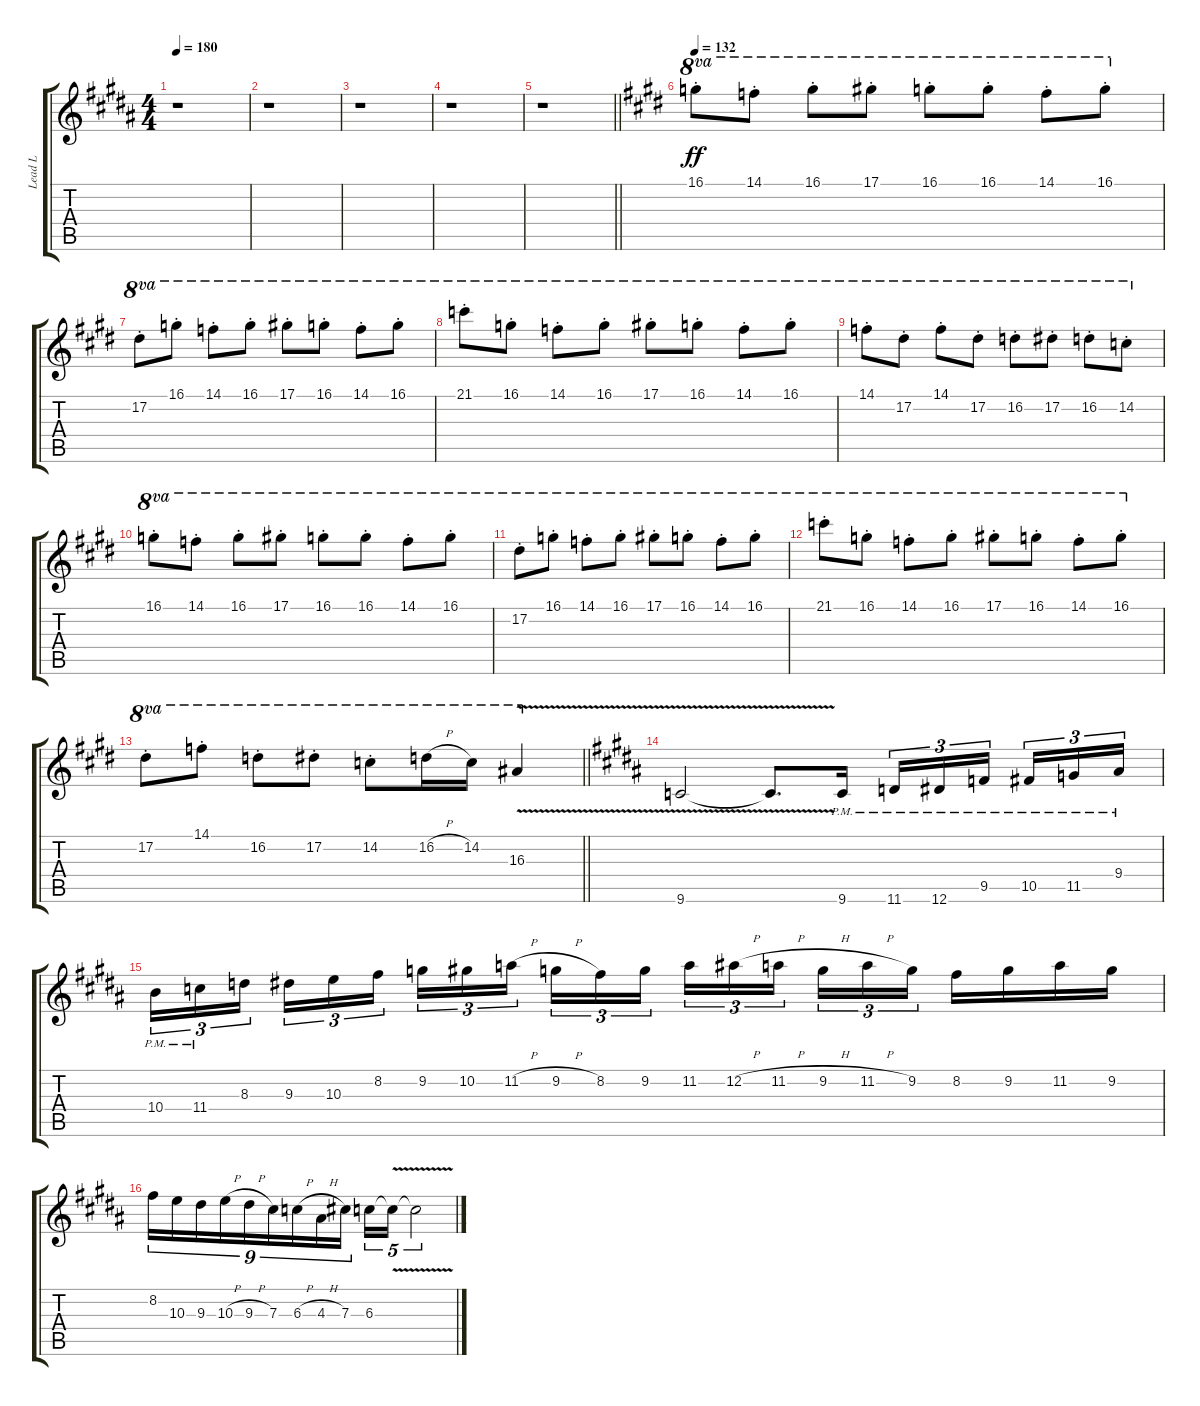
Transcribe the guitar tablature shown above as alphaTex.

\track ("Lead L" "Lead L") {instrument distortionguitar}
\staff {score tabs}
\tuning (Eb4 Bb3 Gb3 Db3 Ab2 Eb2) {hide}
\ts (4 4)
\tempo 180
\clef g2
\ks b
r.1{dy f} |
r.1 |
r.1 |
r.1 |
\barLineRight lightlight
r.1 |
\tempo 132
\ks e
16.1{st}.8{ot 8va dy ff} 14.1{st}.8{ot 8va} 16.1{st}.8{ot 8va} 17.1{st}.8{ot 8va} 16.1{st}.8{ot 8va} 16.1{st}.8{ot 8va} 14.1{st}.8{ot 8va} 16.1{st}.8{ot 8va} |
17.2{st}.8{ot 8va} 16.1{st}.8{ot 8va} 14.1{st}.8{ot 8va} 16.1{st}.8{ot 8va} 17.1{st}.8{ot 8va} 16.1{st}.8{ot 8va} 14.1{st}.8{ot 8va} 16.1{st}.8{ot 8va} |
21.1{st}.8{ot 8va} 16.1{st}.8{ot 8va} 14.1{st}.8{ot 8va} 16.1{st}.8{ot 8va} 17.1{st}.8{ot 8va} 16.1{st}.8{ot 8va} 14.1{st}.8{ot 8va} 16.1{st}.8{ot 8va} |
14.1{st}.8{ot 8va} 17.2{st}.8{ot 8va} 14.1{st}.8{ot 8va} 17.2{st}.8{ot 8va} 16.2{st}.8{ot 8va} 17.2{st}.8{ot 8va} 16.2{st}.8{ot 8va} 14.2{st}.8{ot 8va} |
16.1{st}.8{ot 8va} 14.1{st}.8{ot 8va} 16.1{st}.8{ot 8va} 17.1{st}.8{ot 8va} 16.1{st}.8{ot 8va} 16.1{st}.8{ot 8va} 14.1{st}.8{ot 8va} 16.1{st}.8{ot 8va} |
17.2{st}.8{ot 8va} 16.1{st}.8{ot 8va} 14.1{st}.8{ot 8va} 16.1{st}.8{ot 8va} 17.1{st}.8{ot 8va} 16.1{st}.8{ot 8va} 14.1{st}.8{ot 8va} 16.1{st}.8{ot 8va} |
21.1{st}.8{ot 8va} 16.1{st}.8{ot 8va} 14.1{st}.8{ot 8va} 16.1{st}.8{ot 8va} 17.1{st}.8{ot 8va} 16.1{st}.8{ot 8va} 14.1{st}.8{ot 8va} 16.1{st}.8{ot 8va} |
\barLineRight lightlight
17.2{st}.8{ot 8va} 14.1{st}.8{ot 8va} 16.2{st}.8{ot 8va} 17.2{st}.8{ot 8va} 14.2{st}.8{ot 8va} 16.2{h}.16{ot 8va} 14.2.16{ot 8va} 16.3{v}.4{ot 8va} |
\ks b
9.6{v}.2 9.6{v t}.8{d} 9.6{pm}.16 11.6{pm}.16{tu (3 2)} 12.6{pm}.16{tu (3 2)} 9.5{pm}.16{tu (3 2) beam splitsecondary} 10.5{pm}.16{tu (3 2)} 11.5{pm}.16{tu (3 2)} 9.4{pm}.16{tu (3 2)} |
10.4{pm}.16{tu (3 2)} 11.4{pm}.16{tu (3 2)} 8.3.16{tu (3 2) beam splitsecondary} 9.3.16{tu (3 2)} 10.3.16{tu (3 2)} 8.2.16{tu (3 2)} 9.2.16{tu (3 2)} 10.2.16{tu (3 2)} 11.2{h}.16{tu (3 2) beam splitsecondary} 9.2{h}.16{tu (3 2)} 8.2.16{tu (3 2)} 9.2.16{tu (3 2)} 11.2.16{tu (3 2)} 12.2{h}.16{tu (3 2)} 11.2{h}.16{tu (3 2) beam splitsecondary} 9.2{h}.16{tu (3 2)} 11.2{h}.16{tu (3 2)} 9.2.16{tu (3 2)} 8.2.16 9.2.16 11.2.16 9.2.16 |
8.2.16{tu (9 8)} 10.3.16{tu (9 8)} 9.3.16{tu (9 8)} 10.3{h}.16{tu (9 8)} 9.3{h}.16{tu (9 8)} 7.3.16{tu (9 8)} 6.3{h}.16{tu (9 8)} 4.3{h}.16{tu (9 8)} 7.3.16{tu (9 8)} 6.3.16{tu (5 4)} 6.3{v t}.16{tu (5 4)} 6.3{v t}.2{tu (5 4)}
